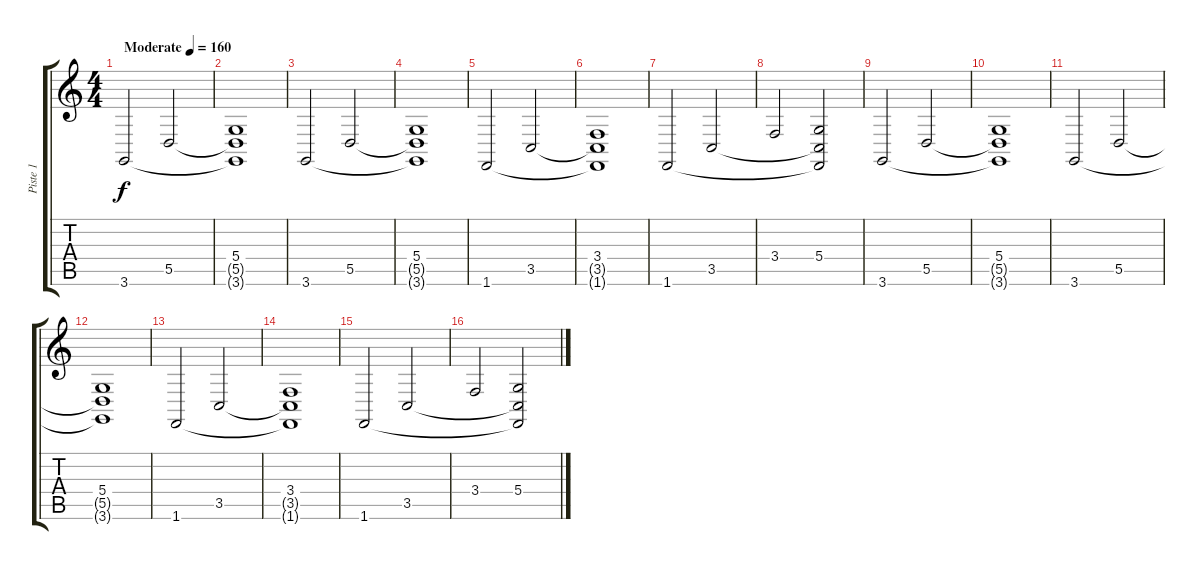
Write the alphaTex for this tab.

\track ("Piste 1" "Piste 1") {instrument pad8sweep}
\staff {score tabs}
\tuning (E4 B3 G3 D3 A2 E2) {hide}
\ts (4 4)
\tempo (160 "Moderate")
\clef g2
\ks c
3.6.2{dy f instrument pad8sweep} 5.5.2 |
(5.4 5.5{t} 3.6{t}).1 |
3.6.2 5.5.2 |
(5.4 5.5{t} 3.6{t}).1 |
1.6.2 3.5.2 |
(3.4 3.5{t} 1.6{t}).1 |
1.6.2 3.5.2 |
3.4.2 (5.4 3.5{t} 1.6{t}).2 |
3.6.2 5.5.2 |
(5.4 5.5{t} 3.6{t}).1 |
3.6.2 5.5.2 |
(5.4 5.5{t} 3.6{t}).1 |
1.6.2 3.5.2 |
(3.4 3.5{t} 1.6{t}).1 |
1.6.2 3.5.2 |
3.4.2 (5.4 3.5{t} 1.6{t}).2
